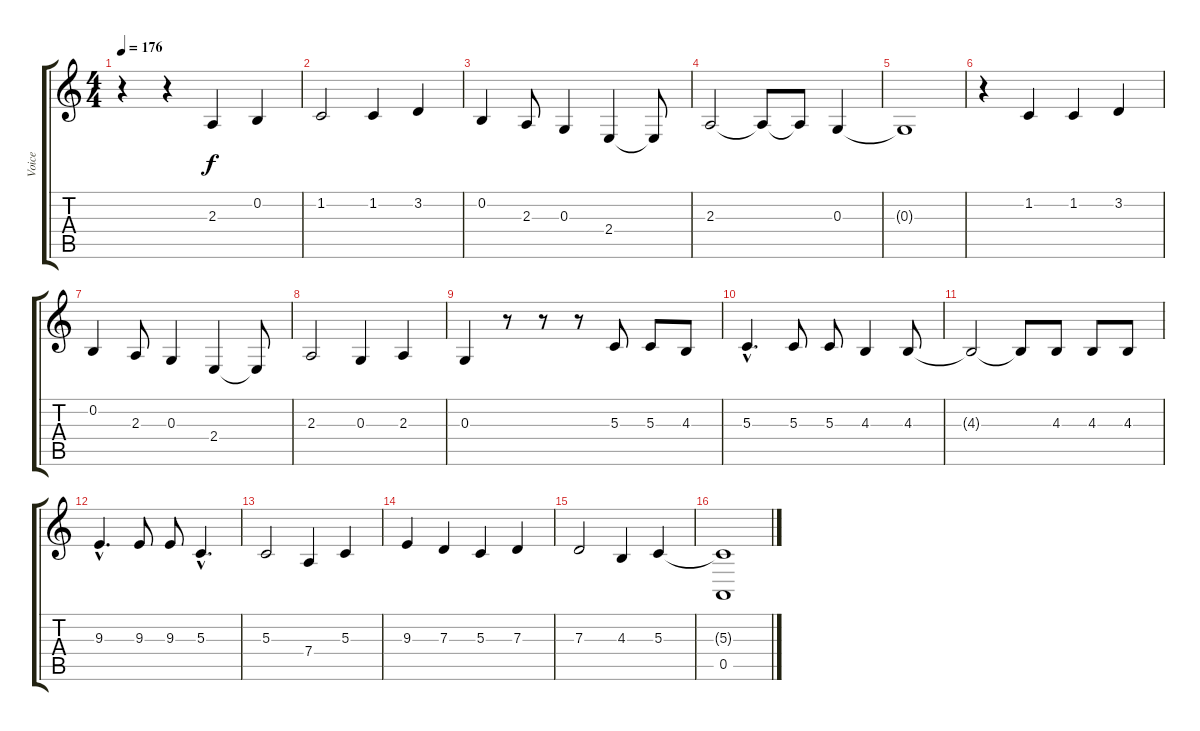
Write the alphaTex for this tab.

\track ("Voice" "Voice") {instrument oboe}
\staff {score tabs}
\tuning (E4 B3 G3 D3 A2 E2) {hide}
\ts (4 4)
\tempo 176
\clef g2
\ks c
r.4{dy f} r.4 2.3.4 0.2.4 |
1.2.2 1.2.4 3.2.4 |
0.2.4 2.3.8 0.3.4 2.4.4 2.4{t}.8 |
2.3.2 2.3{t}.8 2.3{t}.8 0.3.4 |
0.3{t}.1 |
r.4 1.2.4 1.2.4 3.2.4 |
0.2.4 2.3.8 0.3.4 2.4.4 2.4{t}.8 |
2.3.2 0.3.4 2.3.4 |
0.3.4 r.8 r.8 r.8 5.3.8 5.3.8 4.3.8 |
5.3{hac}.4{d} 5.3.8 5.3.8 4.3.4 4.3.8 |
4.3{t}.2 4.3{t}.8 4.3.8 4.3.8 4.3.8 |
9.3{hac}.4{d} 9.3.8 9.3.8 5.3{hac}.4{d} |
5.3.2 7.4.4 5.3.4 |
9.3.4 7.3.4 5.3.4 7.3.4 |
7.3.2 4.3.4 5.3.4 |
(5.3{t} 0.5).1
